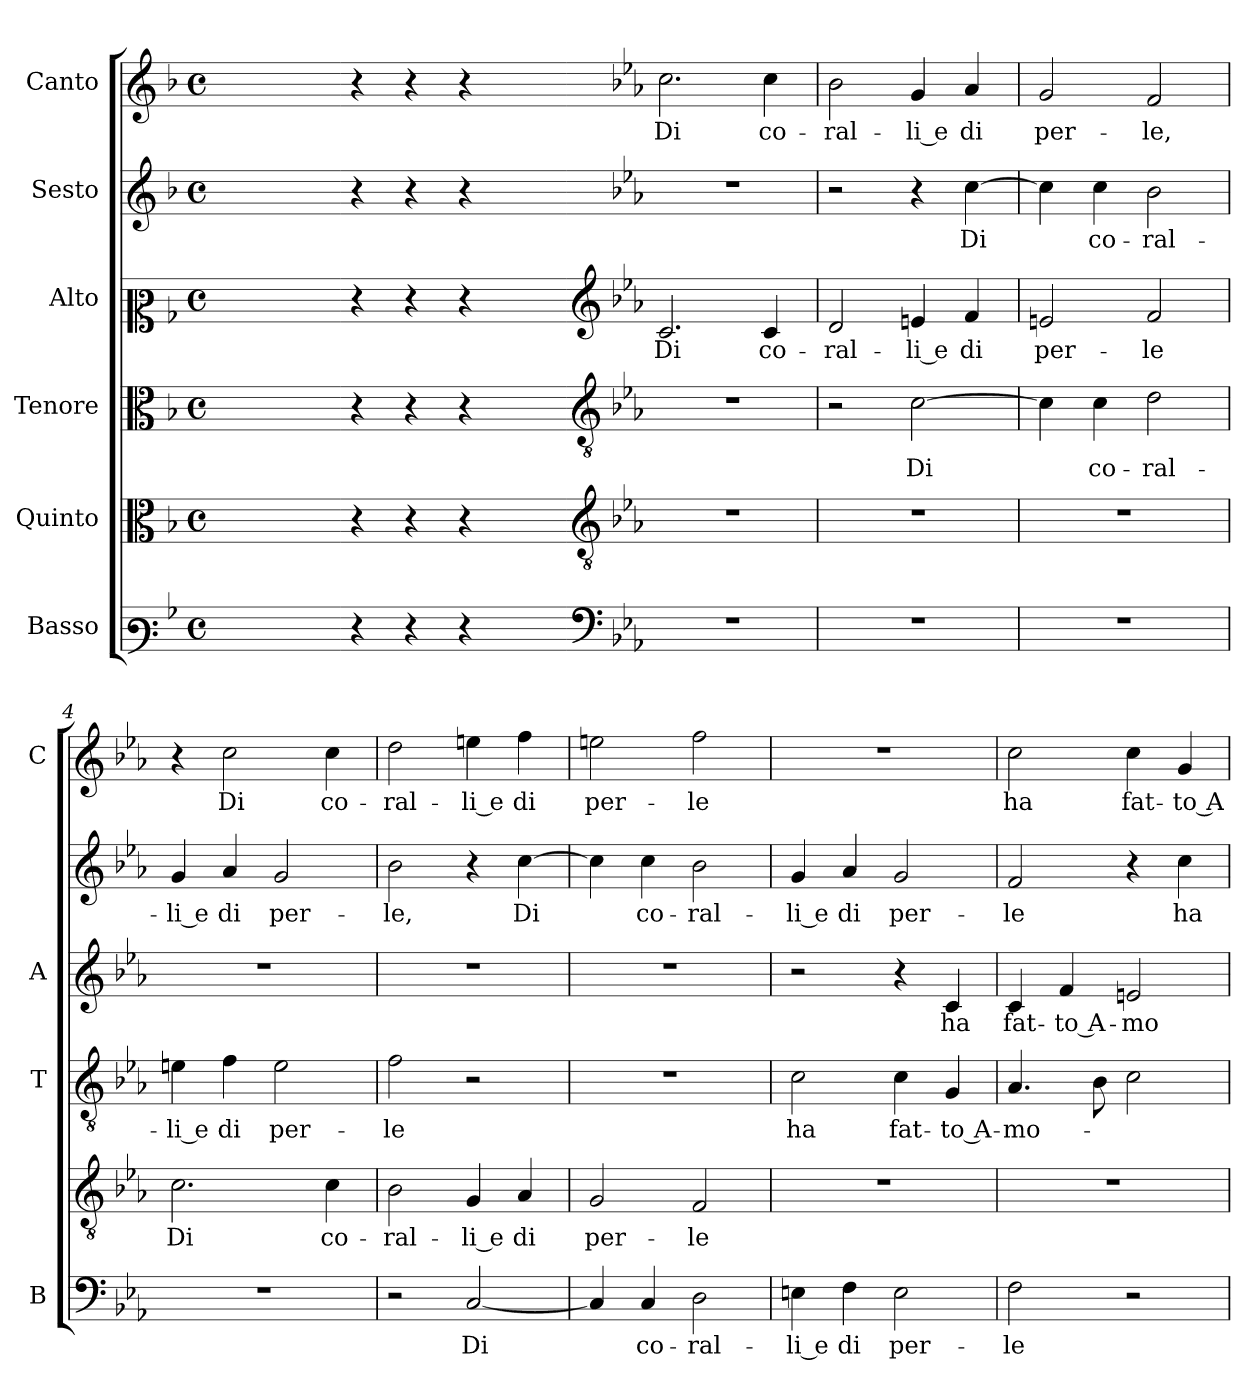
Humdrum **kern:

**kern	**text	**kern	**text	**kern	**text	**kern	**text	**kern	**text	**kern	**text
*part6	*part6	*part5	*part5	*part4	*part4	*part3	*part3	*part2	*part2	*part1	*part1
*staff6	*staff6	*staff5	*staff5	*staff4	*staff4	*staff3	*staff3	*staff2	*staff2	*staff1	*staff1
*I"Basso	*	*I"Quinto	*	*I"Tenore	*	*I"Alto	*	*I"Sesto	*	*I"Canto	*
*I'B	*	*	*	*I'T	*	*I'A	*	*	*	*I'C	*
*clefF3	*	*clefC3	*	*clefC3	*	*clefC2	*	*clefG2	*	*clefG2	*
*k[b-]	*	*k[b-]	*	*k[b-]	*	*k[b-]	*	*k[b-]	*	*k[b-]	*
*F:	*	*F:	*	*F:	*	*F:	*	*F:	*	*F:	*
*M4/4	*	*M4/4	*	*M4/4	*	*M4/4	*	*M4/4	*	*M4/4	*
*met(c)	*	*met(c)	*	*met(c)	*	*met(c)	*	*met(c)	*	*met(c)	*
=	=	=	=	=	=	=	=	=	=	=	=
1ryy	.	1ryy	.	1ryy	.	1ryy	.	1ryy	.	1ryy	.
=1X-	=1X-	=1X-	=1X-	=1X-	=1X-	=1X-	=1X-	=1X-	=1X-	=1X-	=1X-
4r	.	4r	.	4r	.	4r	.	4r	.	4r	.
4r	.	4r	.	4r	.	4r	.	4r	.	4r	.
4r	.	4r	.	4r	.	4r	.	4r	.	4r	.
4ryy	.	4ryy	.	4ryy	.	4ryy	.	4ryy	.	4ryy	.
=1-	=1-	=1-	=1-	=1-	=1-	=1-	=1-	=1-	=1-	=1-	=1-
*clefF4	*	*clefGv2	*	*clefGv2	*	*clefG2	*	*	*	*	*
*k[b-e-a-]	*	*k[b-e-a-]	*	*k[b-e-a-]	*	*k[b-e-a-]	*	*k[b-e-a-]	*	*k[b-e-a-]	*
*E-:	*	*E-:	*	*E-:	*	*E-:	*	*E-:	*	*E-:	*
!	!	!	!	!	!	!	!LO:LY:b	!	!	!	!LO:LY:b
1r	.	1r	.	1r	.	2.c/	Di	1r	.	2.cc\	Di
!	!	!	!	!	!	!	!LO:LY:b	!	!	!	!LO:LY:b
.	.	.	.	.	.	4c/	co-	.	.	4cc\	co-
=2	=2	=2	=2	=2	=2	=2	=2	=2	=2	=2	=2
!	!	!	!	!	!	!	!LO:LY:b	!	!	!	!LO:LY:b
1r	.	1r	.	2r	.	2d/	-ral-	2r	.	2b-\	-ral-
!	!	!	!	!	!LO:LY:b	!	!LO:LY:b	!	!	!	!LO:LY:b
.	.	.	.	[2c\	Di	4en/	-li e	4r	.	4g/	-li e
!	!	!	!	!	!	!	!LO:LY:b	!	!LO:LY:b	!	!LO:LY:b
.	.	.	.	.	.	4f/	di	[4cc\	Di	4a-/	di
=3	=3	=3	=3	=3	=3	=3	=3	=3	=3	=3	=3
!	!	!	!	!	!	!	!LO:LY:b	!	!	!	!LO:LY:b
1r	.	1r	.	4c\]	.	2en/	per-	4cc\]	.	2g/	per-
!	!	!	!	!	!LO:LY:b	!	!	!	!LO:LY:b	!	!
.	.	.	.	4c\	co-	.	.	4cc\	co-	.	.
!	!	!	!	!	!LO:LY:b	!	!LO:LY:b	!	!LO:LY:b	!	!LO:LY:b
.	.	.	.	2d\	-ral-	2f/	-le	2b-\	-ral-	2f/	-le,
=4	=4	=4	=4	=4	=4	=4	=4	=4	=4	=4	=4
!	!	!	!LO:LY:b	!	!LO:LY:b	!	!	!	!LO:LY:b	!	!
1r	.	2.c\	Di	4en\	-li e	1r	.	4g/	-li e	4r	.
!	!	!	!	!	!LO:LY:b	!	!	!	!LO:LY:b	!	!LO:LY:b
.	.	.	.	4f\	di	.	.	4a-/	di	2cc\	Di
!	!	!	!	!	!LO:LY:b	!	!	!	!LO:LY:b	!	!
.	.	.	.	2e\	per-	.	.	2g/	per-	.	.
!	!	!	!LO:LY:b	!	!	!	!	!	!	!	!LO:LY:b
.	.	4c\	co-	.	.	.	.	.	.	4cc\	co-
=5	=5	=5	=5	=5	=5	=5	=5	=5	=5	=5	=5
!	!	!	!LO:LY:b	!	!LO:LY:b	!	!	!	!LO:LY:b	!	!LO:LY:b
2r	.	2B-\	-ral-	2f\	-le	1r	.	2b-\	-le,	2dd\	-ral-
!	!LO:LY:b	!	!LO:LY:b	!	!	!	!	!	!	!	!LO:LY:b
[2C/	Di	4G/	-li e	2r	.	.	.	4r	.	4een\	-li e
!	!	!	!LO:LY:b	!	!	!	!	!	!LO:LY:b	!	!LO:LY:b
.	.	4A-/	di	.	.	.	.	[4cc\	Di	4ff\	di
=6	=6	=6	=6	=6	=6	=6	=6	=6	=6	=6	=6
!	!	!	!LO:LY:b	!	!	!	!	!	!	!	!LO:LY:b
4C/]	.	2G/	per-	1r	.	1r	.	4cc\]	.	2een\	per-
!	!LO:LY:b	!	!	!	!	!	!	!	!LO:LY:b	!	!
4C/	co-	.	.	.	.	.	.	4cc\	co-	.	.
!	!LO:LY:b	!	!LO:LY:b	!	!	!	!	!	!LO:LY:b	!	!LO:LY:b
2D\	-ral-	2F/	-le	.	.	.	.	2b-\	-ral-	2ff\	-le
=7	=7	=7	=7	=7	=7	=7	=7	=7	=7	=7	=7
!	!LO:LY:b	!	!	!	!LO:LY:b	!	!	!	!LO:LY:b	!	!
4En\	-li e	1r	.	2c\	ha	2r	.	4g/	-li e	1r	.
!	!LO:LY:b	!	!	!	!	!	!	!	!LO:LY:b	!	!
4F\	di	.	.	.	.	.	.	4a-/	di	.	.
!	!LO:LY:b	!	!	!	!LO:LY:b	!	!	!	!LO:LY:b	!	!
2E\	per-	.	.	4c\	fat-	4r	.	2g/	per-	.	.
!	!	!	!	!	!LO:LY:b	!	!LO:LY:b	!	!	!	!
.	.	.	.	4G/	-to A-	4c/	ha	.	.	.	.
!!LO:LB:g=z
=8	=8	=8	=8	=8	=8	=8	=8	=8	=8	=8	=8
!	!LO:LY:b	!	!	!	!LO:LY:b	!	!LO:LY:b	!	!LO:LY:b	!	!LO:LY:b
2F\	-le	1r	.	4.A-/	-mo-	4c/	fat-	2f/	-le	2cc\	ha
!	!	!	!	!	!	!	!LO:LY:b	!	!	!	!
.	.	.	.	.	.	4f/	-to A-	.	.	.	.
.	.	.	.	8B-\	.	.	.	.	.	.	.
!	!	!	!	!	!	!	!LO:LY:b	!	!	!	!LO:LY:b
2r	.	.	.	2c\	.	2en/	-mo-	4r	.	4cc\	fat-
!	!	!	!	!	!	!	!	!	!LO:LY:b	!	!LO:LY:b
.	.	.	.	.	.	.	.	4cc\	ha	4g/	-to A-
=	=	=	=	=	=	=	=	=	=	=	=
*-	*-	*-	*-	*-	*-	*-	*-	*-	*-	*-	*-
